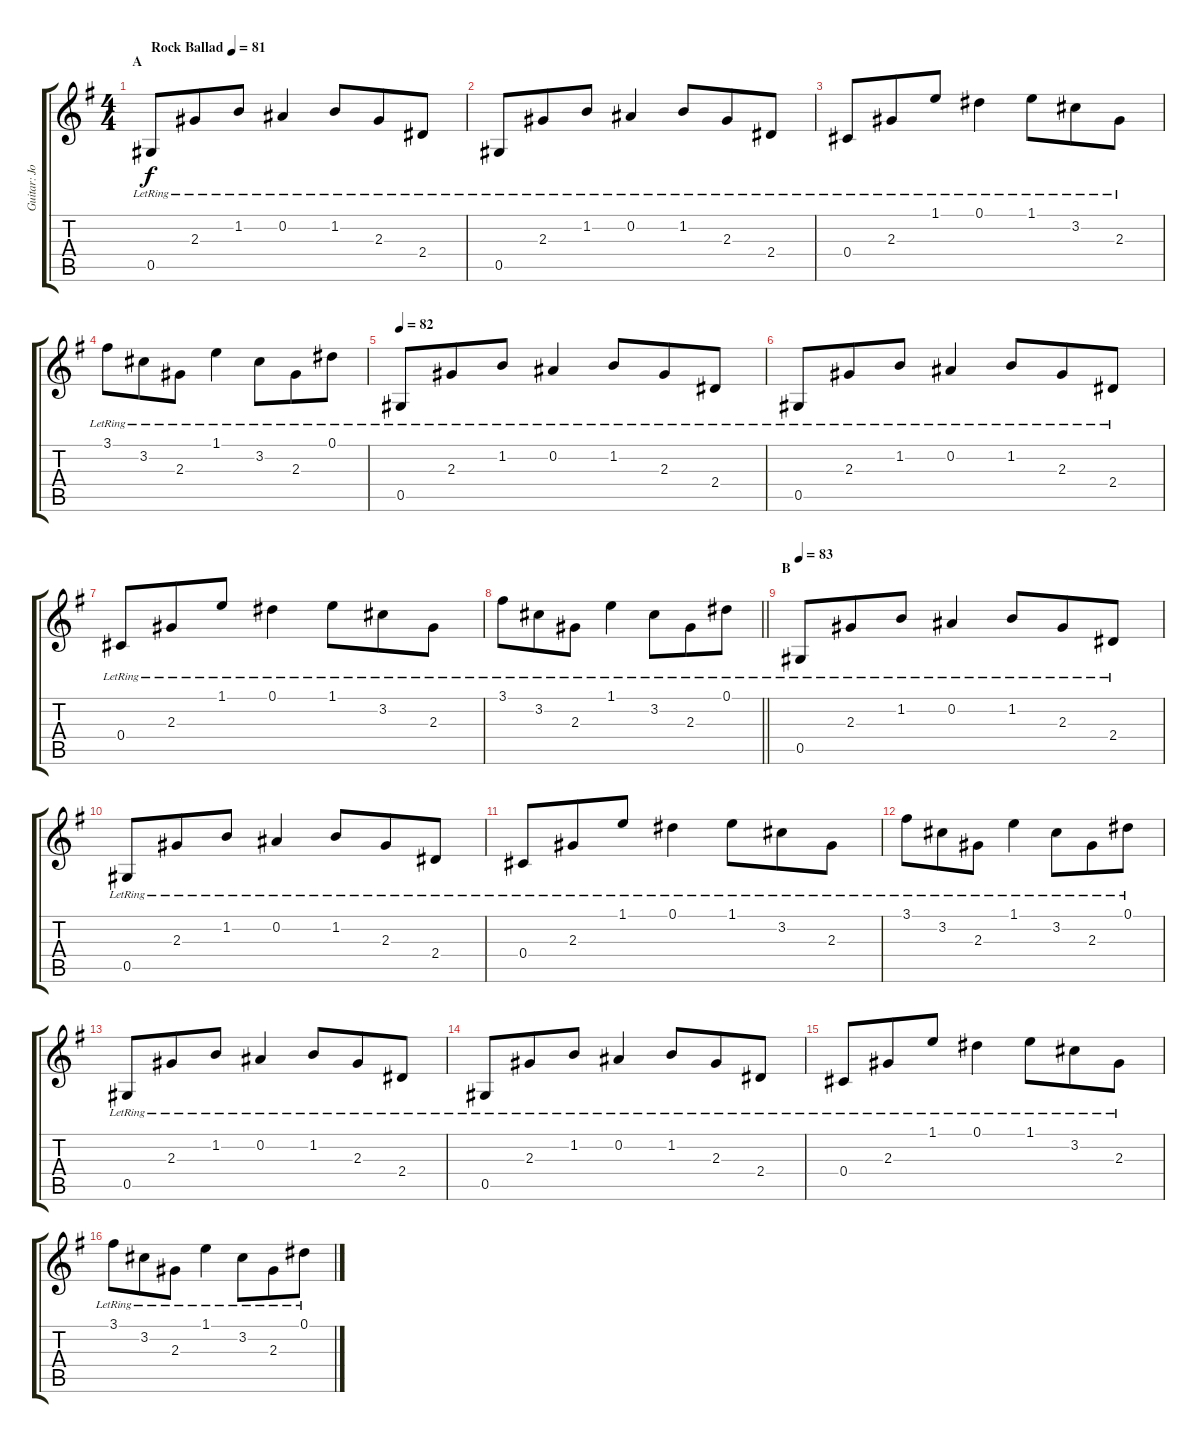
\track ("Guitar: Jon" "Guitar: Jo") {instrument acousticguitarsteel}
\staff {score tabs}
\tuning (Eb4 Bb3 Gb3 Db3 Ab2 Eb2) {hide}
\ts (4 4)
\section ("" "A")
\tempo (81 "Rock Ballad")
\clef g2
\ks g
0.5{lr}.8{dy f instrument acousticguitarsteel} 2.3{lr}.8{beam merge} 1.2{lr}.8 0.2{lr}.4 1.2{lr}.8{beam merge} 2.3{lr}.8 2.4{lr}.8 |
0.5{lr}.8 2.3{lr}.8{beam merge} 1.2{lr}.8 0.2{lr}.4 1.2{lr}.8{beam merge} 2.3{lr}.8 2.4{lr}.8 |
0.4{lr}.8 2.3{lr}.8{beam merge} 1.1{lr}.8 0.1{lr}.4 1.1{lr}.8{beam merge} 3.2{lr}.8 2.3{lr}.8 |
3.1{lr}.8 3.2{lr}.8{beam merge} 2.3{lr}.8 1.1{lr}.4 3.2{lr}.8{beam merge} 2.3{lr}.8 0.1{lr}.8 |
\tempo 82
0.5{lr}.8 2.3{lr}.8{beam merge} 1.2{lr}.8 0.2{lr}.4 1.2{lr}.8{beam merge} 2.3{lr}.8 2.4{lr}.8 |
0.5{lr}.8 2.3{lr}.8{beam merge} 1.2{lr}.8 0.2{lr}.4 1.2{lr}.8{beam merge} 2.3{lr}.8 2.4{lr}.8 |
0.4{lr}.8 2.3{lr}.8{beam merge} 1.1{lr}.8 0.1{lr}.4 1.1{lr}.8{beam merge} 3.2{lr}.8 2.3{lr}.8 |
\barLineRight lightlight
3.1{lr}.8 3.2{lr}.8{beam merge} 2.3{lr}.8 1.1{lr}.4 3.2{lr}.8{beam merge} 2.3{lr}.8 0.1{lr}.8 |
\section ("" "B")
\tempo 83
0.5{lr}.8 2.3{lr}.8{beam merge} 1.2{lr}.8 0.2{lr}.4 1.2{lr}.8{beam merge} 2.3{lr}.8 2.4{lr}.8 |
0.5{lr}.8 2.3{lr}.8{beam merge} 1.2{lr}.8 0.2{lr}.4 1.2{lr}.8{beam merge} 2.3{lr}.8 2.4{lr}.8 |
0.4{lr}.8 2.3{lr}.8{beam merge} 1.1{lr}.8 0.1{lr}.4 1.1{lr}.8{beam merge} 3.2{lr}.8 2.3{lr}.8 |
3.1{lr}.8 3.2{lr}.8{beam merge} 2.3{lr}.8 1.1{lr}.4 3.2{lr}.8{beam merge} 2.3{lr}.8 0.1{lr}.8 |
0.5{lr}.8 2.3{lr}.8{beam merge} 1.2{lr}.8 0.2{lr}.4 1.2{lr}.8{beam merge} 2.3{lr}.8 2.4{lr}.8 |
0.5{lr}.8 2.3{lr}.8{beam merge} 1.2{lr}.8 0.2{lr}.4 1.2{lr}.8{beam merge} 2.3{lr}.8 2.4{lr}.8 |
0.4{lr}.8 2.3{lr}.8{beam merge} 1.1{lr}.8 0.1{lr}.4 1.1{lr}.8{beam merge} 3.2{lr}.8 2.3{lr}.8 |
3.1{lr}.8 3.2{lr}.8{beam merge} 2.3{lr}.8 1.1{lr}.4 3.2{lr}.8{beam merge} 2.3{lr}.8 0.1{lr}.8
